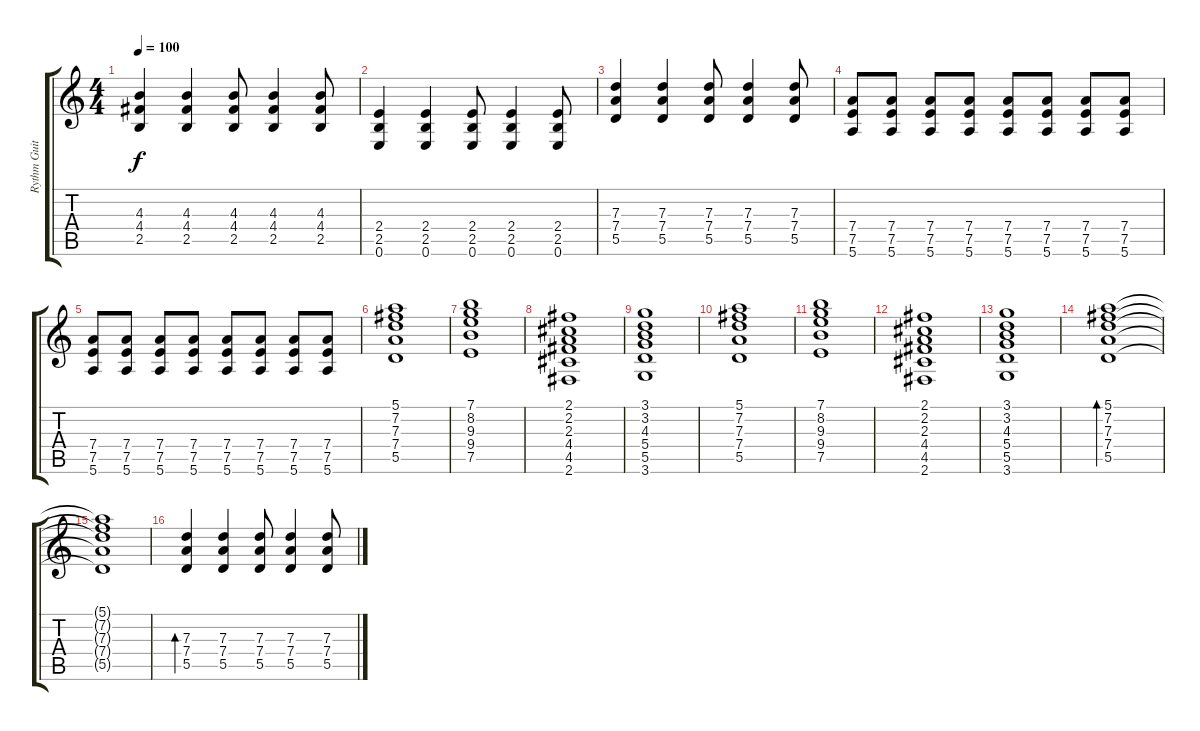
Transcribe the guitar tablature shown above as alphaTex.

\track ("Rythm Guitar" "Rythm Guit") {instrument distortionguitar}
\staff {score tabs}
\tuning (E4 B3 G3 D3 A2 E2) {hide}
\ts (4 4)
\tempo 100
\clef g2
\ks c
(4.3 4.4 2.5).4{dy f} (4.3 4.4 2.5).4 (4.3 4.4 2.5).8 (4.3 4.4 2.5).4 (4.3 4.4 2.5).8 |
(2.4 2.5 0.6).4 (2.4 2.5 0.6).4 (2.4 2.5 0.6).8 (2.4 2.5 0.6).4 (2.4 2.5 0.6).8 |
(7.3 7.4 5.5).4 (7.3 7.4 5.5).4 (7.3 7.4 5.5).8 (7.3 7.4 5.5).4 (7.3 7.4 5.5).8 |
(7.4 7.5 5.6).8 (7.4 7.5 5.6).8 (7.4 7.5 5.6).8 (7.4 7.5 5.6).8 (7.4 7.5 5.6).8 (7.4 7.5 5.6).8 (7.4 7.5 5.6).8 (7.4 7.5 5.6).8 |
(7.4 7.5 5.6).8{volume 16} (7.4 7.5 5.6).8 (7.4 7.5 5.6).8 (7.4 7.5 5.6).8 (7.4 7.5 5.6).8 (7.4 7.5 5.6).8 (7.4 7.5 5.6).8 (7.4 7.5 5.6).8 |
(5.1 7.2 7.3 7.4 5.5).1 |
(7.1 8.2 9.3 9.4 7.5).1 |
(2.1 2.2 2.3 4.4 4.5 2.6).1 |
(3.1 3.2 4.3 5.4 5.5 3.6).1 |
(5.1 7.2 7.3 7.4 5.5).1 |
(7.1 8.2 9.3 9.4 7.5).1 |
(2.1 2.2 2.3 4.4 4.5 2.6).1 |
(3.1 3.2 4.3 5.4 5.5 3.6).1 |
(5.1 7.2 7.3 7.4 5.5).1{bd 120} |
(5.1{t} 7.2{t} 7.3{t} 7.4{t} 5.5{t}).1 |
(7.3 7.4 5.5).4{bd 120 volume 11} (7.3 7.4 5.5).4 (7.3 7.4 5.5).8 (7.3 7.4 5.5).4 (7.3 7.4 5.5).8
